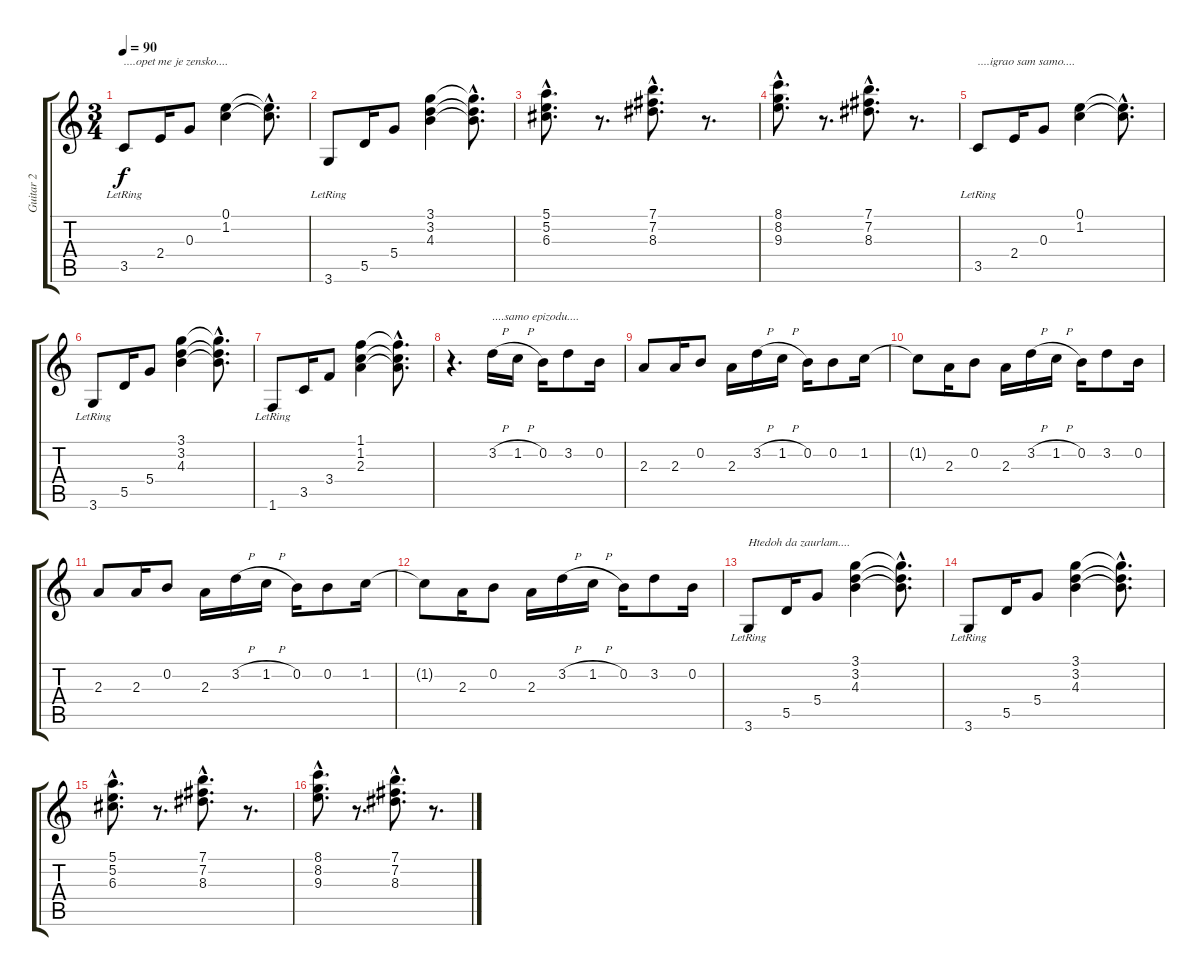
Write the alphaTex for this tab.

\track ("Guitar 2" "Guitar 2") {instrument acousticguitarsteel}
\staff {score tabs}
\tuning (E4 B3 G3 D3 A2 E2) {hide}
\ts (3 4)
\tempo 90
\clef g2
\ks c
3.5{lr}.8{txt "....opet me je zensko...." dy f} 2.4.16 0.3.8 (0.1 1.2).4 (0.1{hac t} 1.2{t}).8{d} |
3.6{lr}.8 5.5.16 5.4.8 (3.1 3.2 4.3).4 (3.1{hac t} 3.2{hac t} 4.3{hac t}).8{d} |
(5.1{hac} 5.2{hac} 6.3{hac}).8{d volume 5} r.8{d} (7.1{hac} 7.2{hac} 8.3{hac}).8{d} r.8{d} |
(8.1{hac} 8.2{hac} 9.3{hac}).8{d} r.8{d} (7.1{hac} 7.2{hac} 8.3{hac}).8{d} r.8{d} |
3.5{lr}.8{txt "....igrao sam samo...." volume 9} 2.4.16 0.3.8 (0.1 1.2).4 (0.1{hac t} 1.2{t}).8{d} |
3.6{lr}.8 5.5.16 5.4.8 (3.1 3.2 4.3).4 (3.1{hac t} 3.2{hac t} 4.3{hac t}).8{d} |
1.6{lr}.8 3.5.16 3.4.8 (1.1 1.2 2.3).4 (1.1{hac t} 1.2{hac t} 2.3{hac t}).8{d} |
r.4{d} 3.2{h}.16{txt "....samo epizodu...."} 1.2{h}.16 0.2.16 3.2.8 0.2.16 |
2.3.8 2.3.16 0.2.8 2.3.16 3.2{h}.16 1.2{h}.16 0.2.16 0.2.8 1.2.16 |
1.2{t}.8 2.3.16 0.2.8 2.3.16 3.2{h}.16 1.2{h}.16 0.2.16 3.2.8 0.2.16 |
2.3.8 2.3.16 0.2.8 2.3.16 3.2{h}.16 1.2{h}.16 0.2.16 0.2.8 1.2.16 |
1.2{t}.8 2.3.16 0.2.8 2.3.16 3.2{h}.16 1.2{h}.16 0.2.16 3.2.8 0.2.16 |
3.6{lr}.8{txt "Htedoh da zaurlam...."} 5.5.16 5.4.8 (3.1 3.2 4.3).4 (3.1{hac t} 3.2{hac t} 4.3{hac t}).8{d} |
3.6{lr}.8 5.5.16 5.4.8 (3.1 3.2 4.3).4 (3.1{hac t} 3.2{hac t} 4.3{hac t}).8{d} |
(5.1{hac} 5.2{hac} 6.3{hac}).8{d volume 5} r.8{d} (7.1{hac} 7.2{hac} 8.3{hac}).8{d} r.8{d} |
(8.1{hac} 8.2{hac} 9.3{hac}).8{d} r.8{d} (7.1{hac} 7.2{hac} 8.3{hac}).8{d} r.8{d}
